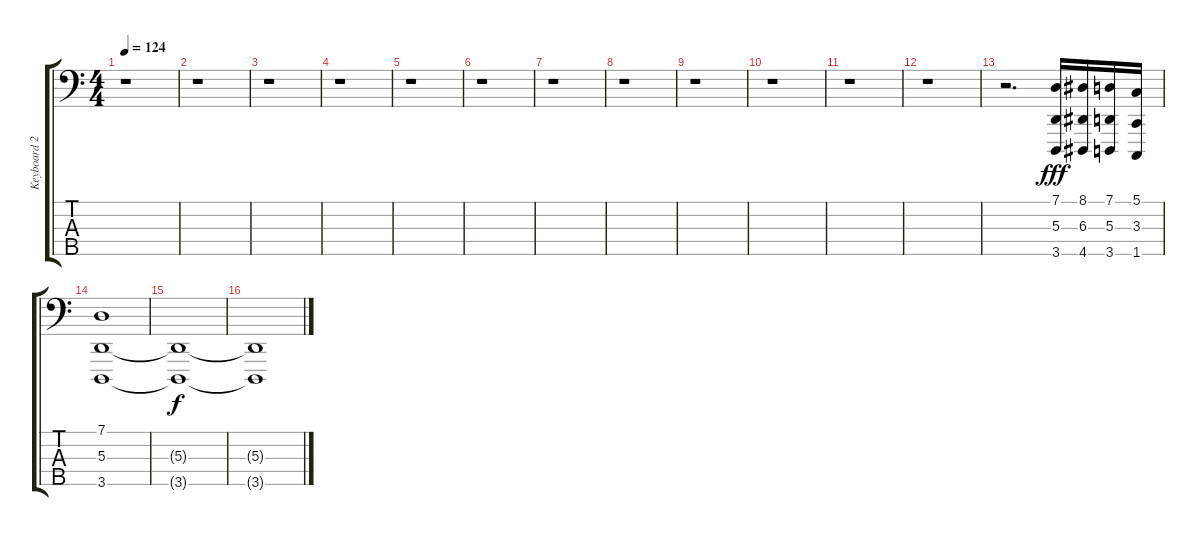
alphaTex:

\track ("Keyboard 2" "Keyboard 2") {instrument stringensemble1}
\staff {score tabs}
\tuning (G2 D2 A1 E1 B0) {hide}
\ts (4 4)
\tempo 124
\clef f4
\ks c
r.1{dy f} |
r.1 |
r.1 |
r.1 |
r.1 |
r.1 |
r.1 |
r.1 |
r.1 |
r.1 |
r.1 |
r.1 |
r.2{d} (7.1 5.3 3.5).16{dy fff} (8.1 6.3 4.5).16 (7.1 5.3 3.5).16 (5.1 3.3 1.5).16 |
(7.1 5.3 3.5).1 |
(5.3{t} 3.5{t}).1{dy f} |
(5.3{t} 3.5{t}).1
